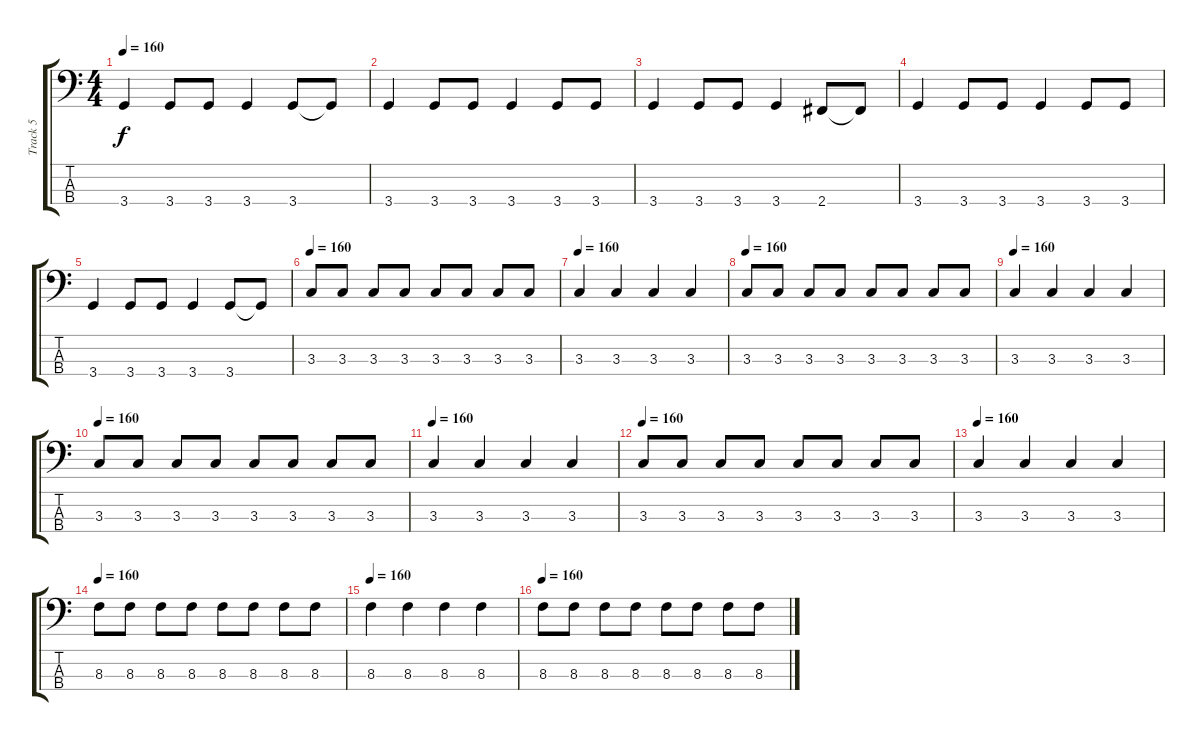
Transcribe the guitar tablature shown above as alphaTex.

\track ("Track 5" "Track 5") {instrument electricbassfinger}
\staff {score tabs}
\tuning (G2 D2 A1 E1) {hide}
\ts (4 4)
\tempo 160
\clef f4
\ks c
3.4.4{dy f} 3.4.8 3.4.8 3.4.4 3.4.8 3.4{t}.8 |
3.4.4 3.4.8 3.4.8 3.4.4 3.4.8 3.4.8 |
3.4.4 3.4.8 3.4.8 3.4.4 2.4.8 2.4{t}.8 |
3.4.4 3.4.8 3.4.8 3.4.4 3.4.8 3.4.8 |
3.4.4 3.4.8 3.4.8 3.4.4 3.4.8 3.4{t}.8 |
\tempo 160
3.3.8 3.3.8 3.3.8 3.3.8 3.3.8 3.3.8 3.3.8 3.3.8 |
\tempo 160
3.3.4 3.3.4 3.3.4 3.3.4 |
\tempo 160
3.3.8 3.3.8 3.3.8 3.3.8 3.3.8 3.3.8 3.3.8 3.3.8 |
\tempo 160
3.3.4 3.3.4 3.3.4 3.3.4 |
\tempo 160
3.3.8 3.3.8 3.3.8 3.3.8 3.3.8 3.3.8 3.3.8 3.3.8 |
\tempo 160
3.3.4 3.3.4 3.3.4 3.3.4 |
\tempo 160
3.3.8 3.3.8 3.3.8 3.3.8 3.3.8 3.3.8 3.3.8 3.3.8 |
\tempo 160
3.3.4 3.3.4 3.3.4 3.3.4 |
\tempo 160
8.3.8 8.3.8 8.3.8 8.3.8 8.3.8 8.3.8 8.3.8 8.3.8 |
\tempo 160
8.3.4 8.3.4 8.3.4 8.3.4 |
\tempo 160
8.3.8 8.3.8 8.3.8 8.3.8 8.3.8 8.3.8 8.3.8 8.3.8
